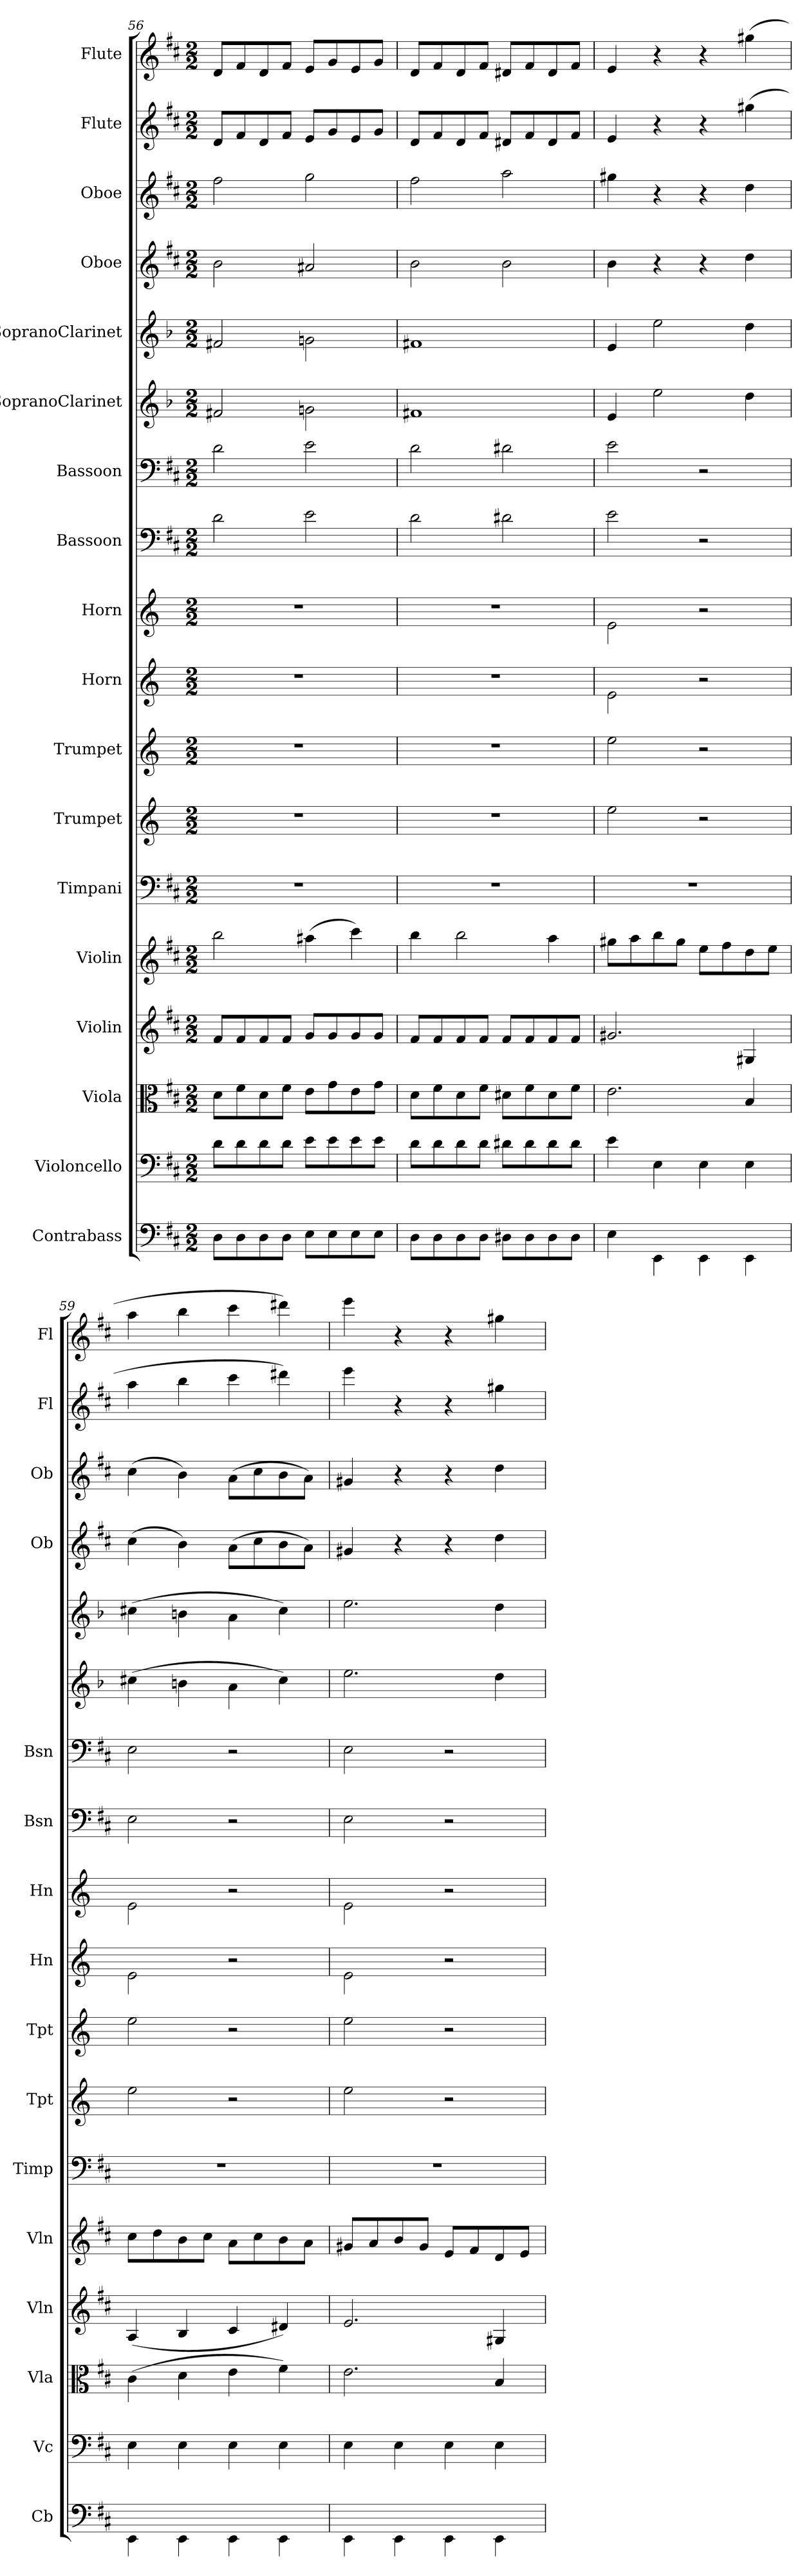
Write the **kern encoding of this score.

**kern	**kern	**kern	**kern	**kern	**kern	**kern	**kern	**kern	**kern	**kern	**kern	**kern	**kern	**kern	**kern	**kern	**kern
*part18	*part17	*part16	*part15	*part14	*part13	*part12	*part11	*part10	*part9	*part8	*part7	*part6	*part5	*part4	*part3	*part2	*part1
*staff18	*staff17	*staff16	*staff15	*staff14	*staff13	*staff12	*staff11	*staff10	*staff9	*staff8	*staff7	*staff6	*staff5	*staff4	*staff3	*staff2	*staff1
*I"Contrabass	*I"Violoncello	*I"Viola	*I"Violin	*I"Violin	*I"Timpani	*I"Trumpet	*I"Trumpet	*I"Horn	*I"Horn	*I"Bassoon	*I"Bassoon	*I"SopranoClarinet	*I"SopranoClarinet	*I"Oboe	*I"Oboe	*I"Flute	*I"Flute
*I'Cb	*I'Vc	*I'Vla	*I'Vln	*I'Vln	*I'Timp	*I'Tpt	*I'Tpt	*I'Hn	*I'Hn	*I'Bsn	*I'Bsn	*	*	*I'Ob	*I'Ob	*I'Fl	*I'Fl
*clefF4	*clefF4	*clefC3	*clefG2	*clefG2	*clefF4	*clefG2	*clefG2	*clefG2	*clefG2	*clefF4	*clefF4	*clefG2	*clefG2	*clefG2	*clefG2	*clefG2	*clefG2
*k[f#c#]	*k[f#c#]	*k[f#c#]	*k[f#c#]	*k[f#c#]	*k[f#c#]	*k[]	*k[]	*k[]	*k[]	*k[f#c#]	*k[f#c#]	*k[b-]	*k[b-]	*k[f#c#]	*k[f#c#]	*k[f#c#]	*k[f#c#]
*M2/2	*M2/2	*M2/2	*M2/2	*M2/2	*M2/2	*M2/2	*M2/2	*M2/2	*M2/2	*M2/2	*M2/2	*M2/2	*M2/2	*M2/2	*M2/2	*M2/2	*M2/2
=56	=56	=56	=56	=56	=56	=56	=56	=56	=56	=56	=56	=56	=56	=56	=56	=56	=56
8D\L	8d\L	8d\L	8f#/L	2bb\	1r	1r	1r	1r	1r	2d\	2d\	2f#X/	2f#X/	2b\	2ff#\	8d/L	8d/L
8D\	8d\	8f#\	8f#/	.	.	.	.	.	.	.	.	.	.	.	.	8f#/	8f#/
8D\	8d\	8d\	8f#/	.	.	.	.	.	.	.	.	.	.	.	.	8d/	8d/
8D\J	8d\J	8f#\J	8f#/J	.	.	.	.	.	.	.	.	.	.	.	.	8f#/J	8f#/J
8E\L	8e\L	8e\L	8g/L	(4aa#X\	.	.	.	.	.	2e\	2e\	2gn\	2gn\	2a#X/	2gg\	8e/L	8e/L
8E\	8e\	8g\	8g/	.	.	.	.	.	.	.	.	.	.	.	.	8g/	8g/
8E\	8e\	8e\	8g/	4ccc#\)	.	.	.	.	.	.	.	.	.	.	.	8e/	8e/
8E\J	8e\J	8g\J	8g/J	.	.	.	.	.	.	.	.	.	.	.	.	8g/J	8g/J
=57	=57	=57	=57	=57	=57	=57	=57	=57	=57	=57	=57	=57	=57	=57	=57	=57	=57
8D\L	8d\L	8d\L	8f#/L	4bb\	1r	1r	1r	1r	1r	2d\	2d\	1f#X/	1f#X/	2b\	2ff#\	8d/L	8d/L
8D\	8d\	8f#\	8f#/	.	.	.	.	.	.	.	.	.	.	.	.	8f#/	8f#/
8D\	8d\	8d\	8f#/	2bb\	.	.	.	.	.	.	.	.	.	.	.	8d/	8d/
8D\J	8d\J	8f#\J	8f#/J	.	.	.	.	.	.	.	.	.	.	.	.	8f#/J	8f#/J
8D#X\L	8d#X\L	8d#X\L	8f#/L	.	.	.	.	.	.	2d#X\	2d#X\	.	.	2b\	2aa\	8d#X/L	8d#X/L
8D#\	8d#\	8f#\	8f#/	.	.	.	.	.	.	.	.	.	.	.	.	8f#/	8f#/
8D#\	8d#\	8d#\	8f#/	4aa\	.	.	.	.	.	.	.	.	.	.	.	8d#/	8d#/
8D#\J	8d#\J	8f#\J	8f#/J	.	.	.	.	.	.	.	.	.	.	.	.	8f#/J	8f#/J
=58	=58	=58	=58	=58	=58	=58	=58	=58	=58	=58	=58	=58	=58	=58	=58	=58	=58
4E\	4e\	2.e\	2.g#X/	8gg#X\L	1r	2ee\	2ee\	2e\	2e\	2e\	2e\	4e/	4e/	4b\	4gg#X\	4e/	4e/
.	.	.	.	8aa\	.	.	.	.	.	.	.	.	.	.	.	.	.
4EE\	4E\	.	.	8bb\	.	.	.	.	.	.	.	2ee\	2ee\	4r	4r	4r	4r
.	.	.	.	8gg#\J	.	.	.	.	.	.	.	.	.	.	.	.	.
4EE\	4E\	.	.	8ee\L	.	2r	2r	2r	2r	2r	2r	.	.	4r	4r	4r	4r
.	.	.	.	8ff#\	.	.	.	.	.	.	.	.	.	.	.	.	.
4EE\	4E\	4B/	4G#X/	8dd\	.	.	.	.	.	.	.	4dd\	4dd\	4dd\	4dd\	(4gg#X\	(4gg#X\
.	.	.	.	8ee\J	.	.	.	.	.	.	.	.	.	.	.	.	.
=59	=59	=59	=59	=59	=59	=59	=59	=59	=59	=59	=59	=59	=59	=59	=59	=59	=59
4EE\	4E\	(4c#\	(4A/	8cc#\L	1r	2ee\	2ee\	2e\	2e\	2E\	2E\	(4cc#X\	(4cc#X\	(4cc#\	(4cc#\	4aa\	4aa\
.	.	.	.	8dd\	.	.	.	.	.	.	.	.	.	.	.	.	.
4EE\	4E\	4d\	4B/	8b\	.	.	.	.	.	.	.	4bn\	4bn\	4b\)	4b\)	4bb\	4bb\
.	.	.	.	8cc#\J	.	.	.	.	.	.	.	.	.	.	.	.	.
4EE\	4E\	4e\	4c#/	8a\L	.	2r	2r	2r	2r	2r	2r	4a\	4a\	(8a\L	(8a\L	4ccc#\	4ccc#\
.	.	.	.	8cc#\	.	.	.	.	.	.	.	.	.	8cc#\	8cc#\	.	.
4EE\	4E\	4f#\)	4d#X/)	8b\	.	.	.	.	.	.	.	4cc#\)	4cc#\)	8b\	8b\	4ddd#X\)	4ddd#X\)
.	.	.	.	8a\J	.	.	.	.	.	.	.	.	.	8a\J)	8a\J)	.	.
=60	=60	=60	=60	=60	=60	=60	=60	=60	=60	=60	=60	=60	=60	=60	=60	=60	=60
4EE\	4E\	2.e\	2.e/	8g#X/L	1r	2ee\	2ee\	2e\	2e\	2E\	2E\	2.ee\	2.ee\	4g#X/	4g#X/	4eee\	4eee\
.	.	.	.	8a/	.	.	.	.	.	.	.	.	.	.	.	.	.
4EE\	4E\	.	.	8b/	.	.	.	.	.	.	.	.	.	4r	4r	4r	4r
.	.	.	.	8g#/J	.	.	.	.	.	.	.	.	.	.	.	.	.
4EE\	4E\	.	.	8e/L	.	2r	2r	2r	2r	2r	2r	.	.	4r	4r	4r	4r
.	.	.	.	8f#/	.	.	.	.	.	.	.	.	.	.	.	.	.
4EE\	4E\	4B/	4G#X/	8d/	.	.	.	.	.	.	.	4dd\	4dd\	4dd\	4dd\	4gg#X\	4gg#X\
.	.	.	.	8e/J	.	.	.	.	.	.	.	.	.	.	.	.	.
=	=	=	=	=	=	=	=	=	=	=	=	=	=	=	=	=	=
*-	*-	*-	*-	*-	*-	*-	*-	*-	*-	*-	*-	*-	*-	*-	*-	*-	*-
